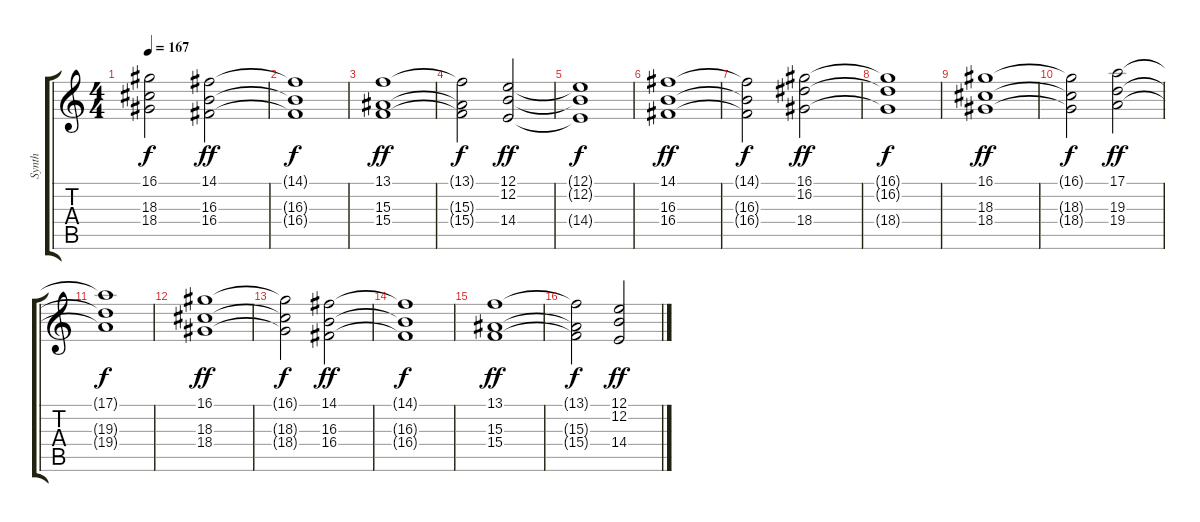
\track ("Synth" "Synth") {instrument synthstrings1}
\staff {score tabs}
\tuning (E4 B3 G3 D3 A2 D2) {hide}
\ts (4 4)
\tempo 167
\clef g2
\ks c
(16.1{t} 18.3{t} 18.4{t}).2{dy f} (14.1 16.3 16.4).2{dy ff} |
(14.1{t} 16.3{t} 16.4{t}).1{dy f} |
(13.1 15.3 15.4).1{dy ff} |
(13.1{t} 15.3{t} 15.4{t}).2{dy f} (12.1 12.2 14.4).2{dy ff} |
(12.1{t} 12.2{t} 14.4{t}).1{dy f} |
(14.1 16.3 16.4).1{dy ff} |
(14.1{t} 16.3{t} 16.4{t}).2{dy f} (16.1 16.2 18.4).2{dy ff} |
(16.1{t} 16.2{t} 18.4{t}).1{dy f} |
(16.1 18.3 18.4).1{dy ff} |
(16.1{t} 18.3{t} 18.4{t}).2{dy f} (17.1 19.3 19.4).2{dy ff} |
(17.1{t} 19.3{t} 19.4{t}).1{dy f} |
(16.1 18.3 18.4).1{dy ff} |
(16.1{t} 18.3{t} 18.4{t}).2{dy f} (14.1 16.3 16.4).2{dy ff} |
(14.1{t} 16.3{t} 16.4{t}).1{dy f} |
(13.1 15.3 15.4).1{dy ff} |
(13.1{t} 15.3{t} 15.4{t}).2{dy f} (12.1 12.2 14.4).2{dy ff}
